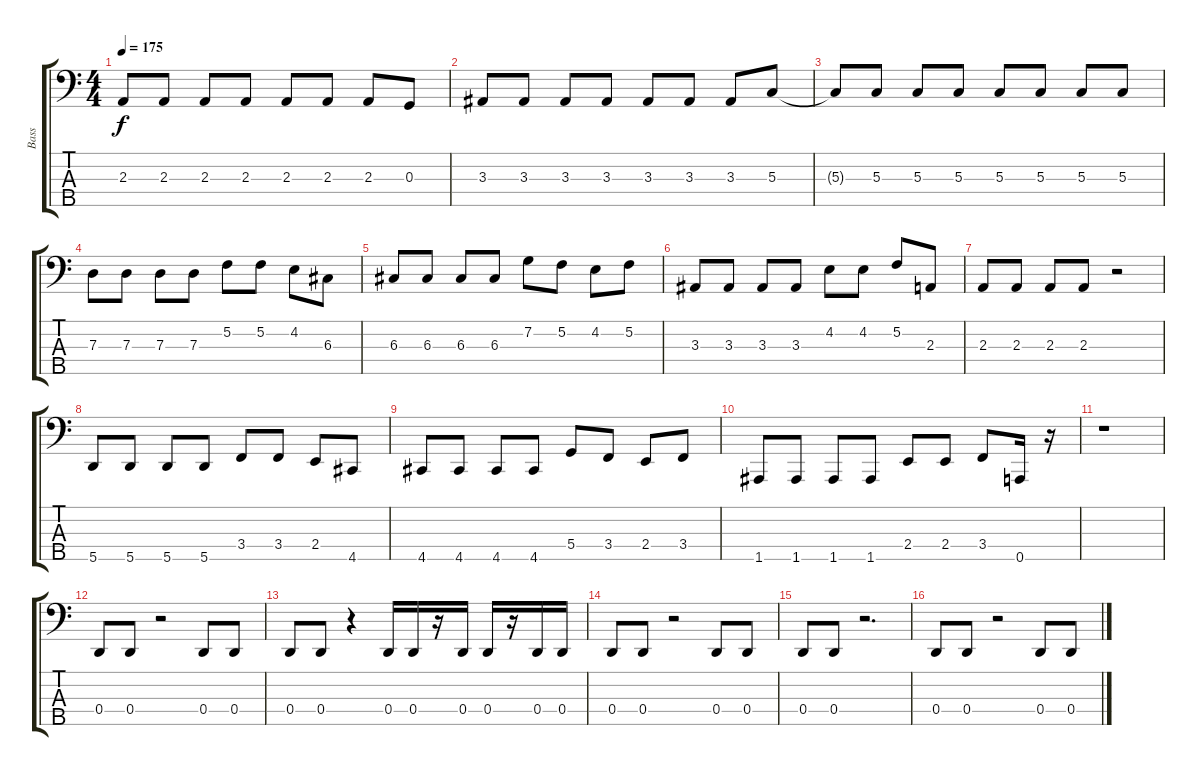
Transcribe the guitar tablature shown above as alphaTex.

\track ("Bass" "Bass") {instrument electricbasspick}
\staff {score tabs}
\tuning (F2 C2 G1 D1 A0) {hide}
\ts (4 4)
\tempo 175
\clef f4
\ks c
2.3{t}.8{dy f} 2.3.8 2.3.8 2.3.8 2.3.8 2.3.8 2.3.8 0.3.8 |
3.3.8 3.3.8 3.3.8 3.3.8 3.3.8 3.3.8 3.3.8 5.3.8 |
5.3{t}.8 5.3.8 5.3.8 5.3.8 5.3.8 5.3.8 5.3.8 5.3.8 |
7.3.8 7.3.8 7.3.8 7.3.8 5.2.8 5.2.8 4.2.8 6.3.8 |
6.3.8 6.3.8 6.3.8 6.3.8 7.2.8 5.2.8 4.2.8 5.2.8 |
3.3.8 3.3.8 3.3.8 3.3.8 4.2.8 4.2.8 5.2.8 2.3.8 |
2.3.8 2.3.8 2.3.8 2.3.8 r.2 |
5.5.8 5.5.8 5.5.8 5.5.8 3.4.8 3.4.8 2.4.8 4.5.8 |
4.5.8 4.5.8 4.5.8 4.5.8 5.4.8 3.4.8 2.4.8 3.4.8 |
1.5.8 1.5.8 1.5.8 1.5.8 2.4.8 2.4.8 3.4.8 0.5.16 r.16 |
r.1 |
0.4.8 0.4.8 r.2 0.4.8 0.4.8 |
0.4.8 0.4.8 r.4 0.4.16 0.4.16 r.16 0.4.16 0.4.16 r.16 0.4.16 0.4.16 |
0.4.8 0.4.8 r.2 0.4.8 0.4.8 |
0.4.8 0.4.8 r.2{d} |
0.4.8 0.4.8 r.2 0.4.8 0.4.8
